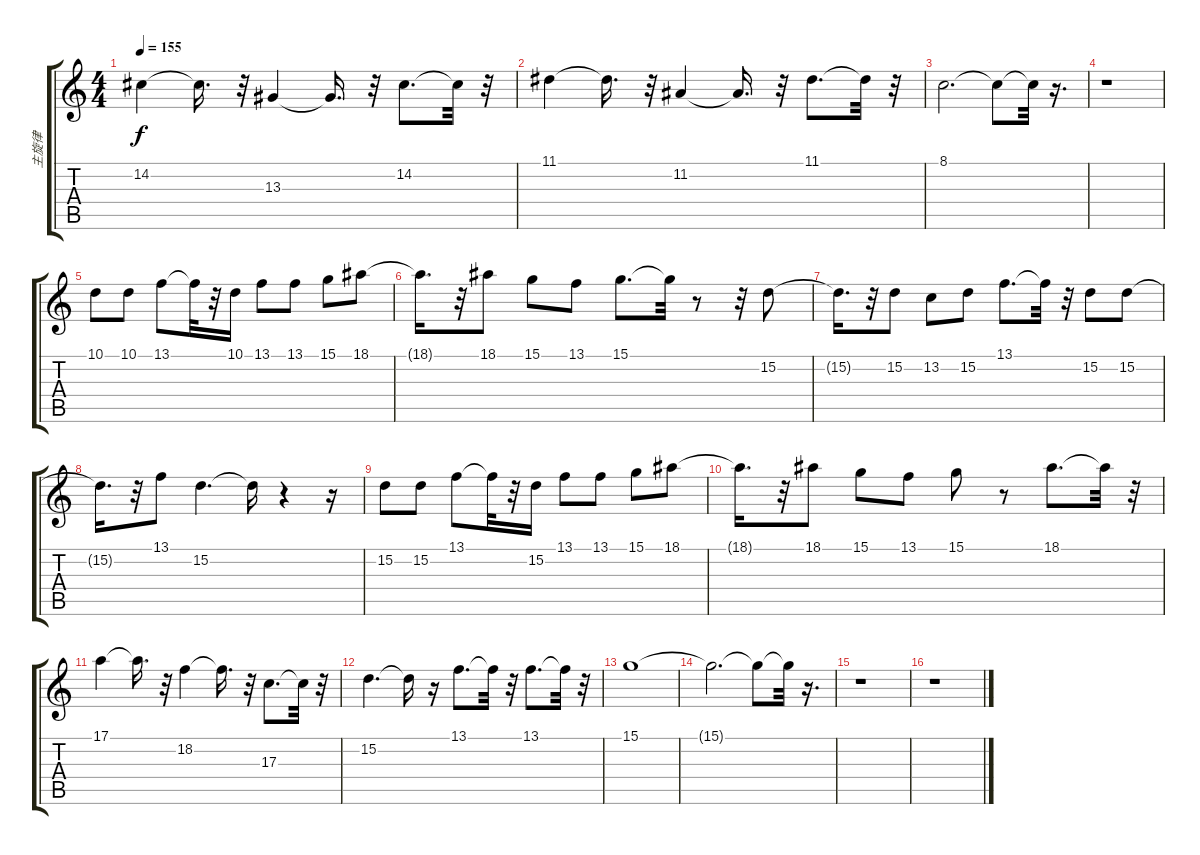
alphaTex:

\track ("主旋律" "主旋律") {instrument vibraphone}
\staff {score tabs}
\tuning (E4 B3 G3 D3 A2 E2) {hide}
\ts (4 4)
\tempo 155
\clef g2
\ks c
14.2.4{dy f} 14.2{t}.16{d} r.32 13.3.4 13.3{t}.16{d} r.32 14.2.8{d} 14.2{t}.32 r.32 |
11.1.4 11.1{t}.16{d} r.32 11.2.4 11.2{t}.16{d} r.32 11.1.8{d} 11.1{t}.32 r.32 |
8.1.2{d} 8.1{t}.8 8.1{t}.32 r.16{d} |
r.1 |
10.1.8 10.1.8 13.1.8 13.1{t}.32 r.32 10.1.16 13.1.8 13.1.8 15.1.8 18.1.8 |
18.1{t}.16{d} r.32 18.1.8 15.1.8 13.1.8 15.1.8{d} 15.1{t}.32 r.8 r.32 15.2.8 |
15.2{t}.16{d} r.32 15.2.8 13.2.8 15.2.8 13.1.8{d} 13.1{t}.32 r.32 15.2.8 15.2.8 |
15.2{t}.16{d} r.32 13.1.8 15.2.4{d} 15.2{t}.16 r.4 r.16 |
15.2.8 15.2.8 13.1.8 13.1{t}.32 r.32 15.2.16 13.1.8 13.1.8 15.1.8 18.1.8 |
18.1{t}.16{d} r.32 18.1.8 15.1.8 13.1.8 15.1.8 r.8 18.1.8{d} 18.1{t}.32 r.32 |
17.1.4 17.1{t}.16{d} r.32 18.2.4 18.2{t}.16{d} r.32 17.3.8{d} 17.3{t}.32 r.32 |
15.2.4{d} 15.2{t}.16 r.16 13.1.8{d} 13.1{t}.32 r.32 13.1.8{d} 13.1{t}.32 r.32 |
15.1.1 |
15.1{t}.2{d} 15.1{t}.8 15.1{t}.32 r.16{d} |
r.1 |
r.1
